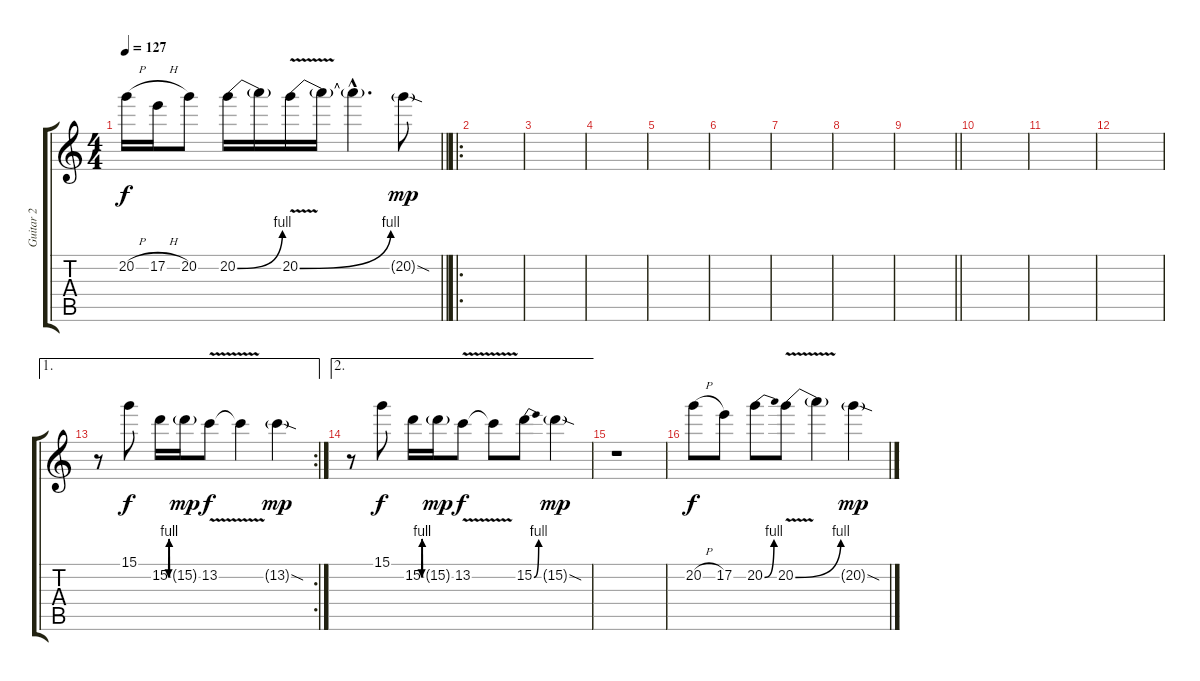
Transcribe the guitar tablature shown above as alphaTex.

\track ("Guitar 2" "Guitar 2") {instrument distortionguitar}
\staff {score tabs}
\tuning (E4 B3 G3 D3 A2 E2) {hide}
\ts (4 4)
\tempo 127
\clef g2
\barLineRight lightlight
\ks c
20.2{h}.16{dy f} 17.2{h}.16 20.2.8 20.2{be (bend 0 0 60 4)}.16 20.2{t}.16 20.2{be (bend 0 0 60 4) v}.16 20.2{t}.16 20.2{hac t}.4{d} 20.2{sod g}.8{dy mp} |
\ro
|
|
|
|
|
|
|
\barLineRight lightlight
|
|
|
|
\ae 1
\rc 2
r.8 15.1.8{dy f} 15.2{be (custom 0 0 15 4 30 4 45 0 60 0)}.16 15.2{g}.16{dy mp} 13.2{v}.8{dy f} 13.2{t}.4 13.2{sod g}.4{dy mp} |
\ae 2
r.8 15.1.8{dy f} 15.2{be (custom 0 0 15 4 30 4 45 0 60 0)}.16 15.2{g}.16{dy mp} 13.2{v}.8{dy f} 13.2{t}.8 15.2{be (bend 0 0 60 4)}.8 15.2{sod g}.4{dy mp} |
r.1 |
20.2{h}.8{dy f} 17.2.8 20.2{be (bend 0 0 60 4)}.8 20.2{be (bend 0 0 60 4) v}.8 20.2{t}.4 20.2{sod g}.4{dy mp}
